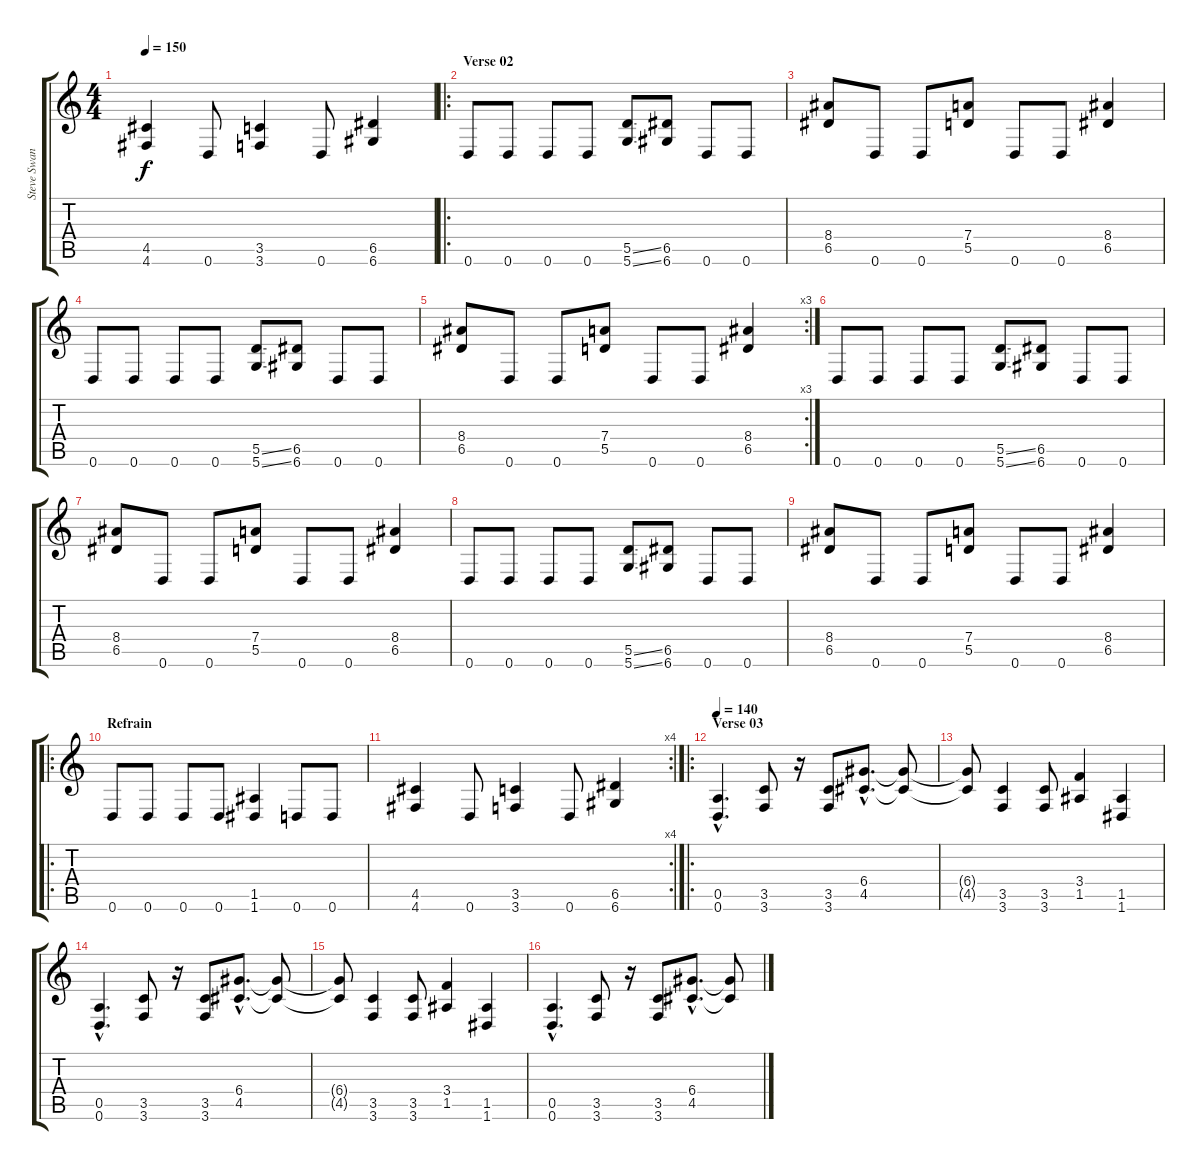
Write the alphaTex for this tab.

\track ("Steve Swanson" "Steve Swan") {instrument distortionguitar}
\staff {score tabs}
\tuning (E4 B3 G3 D3 A2 D2) {hide}
\ts (4 4)
\tempo 150
\clef g2
\ks c
(4.5 4.6).4{dy f} 0.6.8 (3.5 3.6).4 0.6.8 (6.5 6.6).4 |
\ro
\section ("" "Verse 02")
0.6.8 0.6.8 0.6.8 0.6.8 (5.5{ss} 5.6{ss}).8 (6.5 6.6).8 0.6.8 0.6.8 |
(8.4 6.5).8 0.6.8 0.6.8 (7.4 5.5).8 0.6.8 0.6.8 (8.4 6.5).4 |
0.6.8 0.6.8 0.6.8 0.6.8 (5.5{ss} 5.6{ss}).8 (6.5 6.6).8 0.6.8 0.6.8 |
\rc 3
(8.4 6.5).8 0.6.8 0.6.8 (7.4 5.5).8 0.6.8 0.6.8 (8.4 6.5).4 |
0.6.8 0.6.8 0.6.8 0.6.8 (5.5{ss} 5.6{ss}).8 (6.5 6.6).8 0.6.8 0.6.8 |
(8.4 6.5).8 0.6.8 0.6.8 (7.4 5.5).8 0.6.8 0.6.8 (8.4 6.5).4 |
0.6.8 0.6.8 0.6.8 0.6.8 (5.5{ss} 5.6{ss}).8 (6.5 6.6).8 0.6.8 0.6.8 |
(8.4 6.5).8 0.6.8 0.6.8 (7.4 5.5).8 0.6.8 0.6.8 (8.4 6.5).4 |
\ro
\section ("" "Refrain")
0.6.8 0.6.8 0.6.8 0.6.8 (1.5 1.6).4 0.6.8 0.6.8 |
\rc 4
(4.5 4.6).4 0.6.8 (3.5 3.6).4 0.6.8 (6.5 6.6).4 |
\ro
\section ("" "Verse 03")
\tempo 140
(0.5{hac} 0.6{hac}).4{d} (3.5 3.6).8 r.16 (3.5 3.6).8 (6.4{hac} 4.5{hac}).8{d} (6.4{t} 4.5{t}).8 |
(6.4{t} 4.5{t}).8 (3.5 3.6).4 (3.5 3.6).8 (3.4 1.5).4 (1.5 1.6).4 |
(0.5{hac} 0.6{hac}).4{d} (3.5 3.6).8 r.16 (3.5 3.6).8 (6.4{hac} 4.5{hac}).8{d} (6.4{t} 4.5{t}).8 |
(6.4{t} 4.5{t}).8 (3.5 3.6).4 (3.5 3.6).8 (3.4 1.5).4 (1.5 1.6).4 |
(0.5{hac} 0.6{hac}).4{d} (3.5 3.6).8 r.16 (3.5 3.6).8 (6.4{hac} 4.5{hac}).8{d} (6.4{t} 4.5{t}).8
